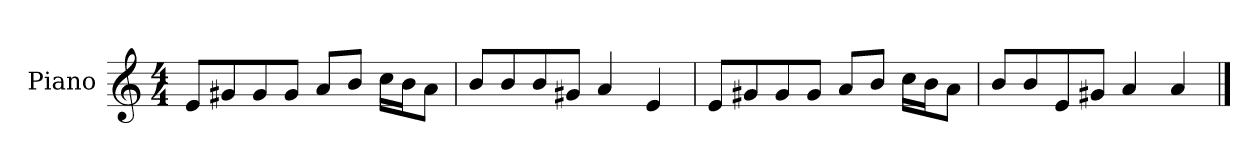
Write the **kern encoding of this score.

**kern
*part1
*staff1
*I"Piano
*I'P-no
*clefG2
*k[]
*M4/4
*MM90
=1
8e/L
8g#X/
8g#/
8g#/J
8a/L
8b/J
16cc\LL
16b\J
8a\J
=2
8b/L
8b/
8b/
8g#X/J
4a/
4e/
=3
8e/L
8g#X/
8g#/
8g#/J
8a/L
8b/J
16cc\LL
16b\J
8a\J
=4
8b/L
8b/
8e/
8g#X/J
4a/
4a/
==
*-
